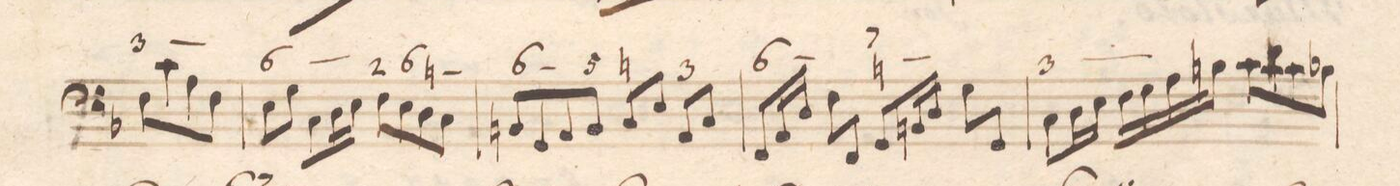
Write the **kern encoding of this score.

**kern	**fb	**dynam
*I"Organo	*	*
*clefF4	*	*
*k[b-]	*	*
*met(c)	*	*
*M4/4	*	*
8F\L	3_	.
8c\	.	.
8A\	.	.
8F\J	.	.
=5	=5	=5
8E\L	6_	.
8G\J	.	.
8C\L	.	.
16D\L	.	.
16E\JJ	.	.
8F\L	2	.
8E\	6	.
8D\	n_	.
8C\J	.	.
=6	=6	=6
8BBn/L	6_	.
8GG/	.	.
8AA/	.	.
8BB/J	5	.
8C/L	n	.
8E/J	.	.
8AA/L	3	.
8C/J	.	.
=7	=7	=7
8FF/L	6	.
16AA/L	.	.
16D/JJ	.	.
8F\L	.	.
8FF/J	.	.
8GG/L	7 n_	.
16BBn/L	.	.
16D/JJ	.	.
8G\L	.	.
8GG/J	.	.
=8	=8	=8
8C\L	3_	.
16D\L	.	.
16E\JJ	.	.
16F\LL	.	.
16G\	.	.
16A\	x	.
16Bn\JJ	.	.
8c\L	.	.
8d\	.	.
8c\	.	.
8B-X\J	.	.
=9	=9	=9
*-	*-	*-
